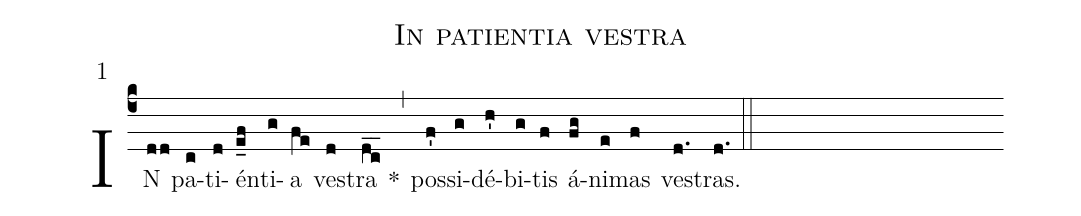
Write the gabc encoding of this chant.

name:In patientia vestra;
mode:1;
annotation:1;
office-part:Antiphonae;
%%
(c4) IN(dd) pa(c)ti(d)én(e_f)ti(g)a(fe) ve(d)stra(dc__) *(,) pos(f')si(g)dé(h')bi(g)tis(f) á(fg)ni(e)mas(f) ve(d.)stras.(d.) (::)
